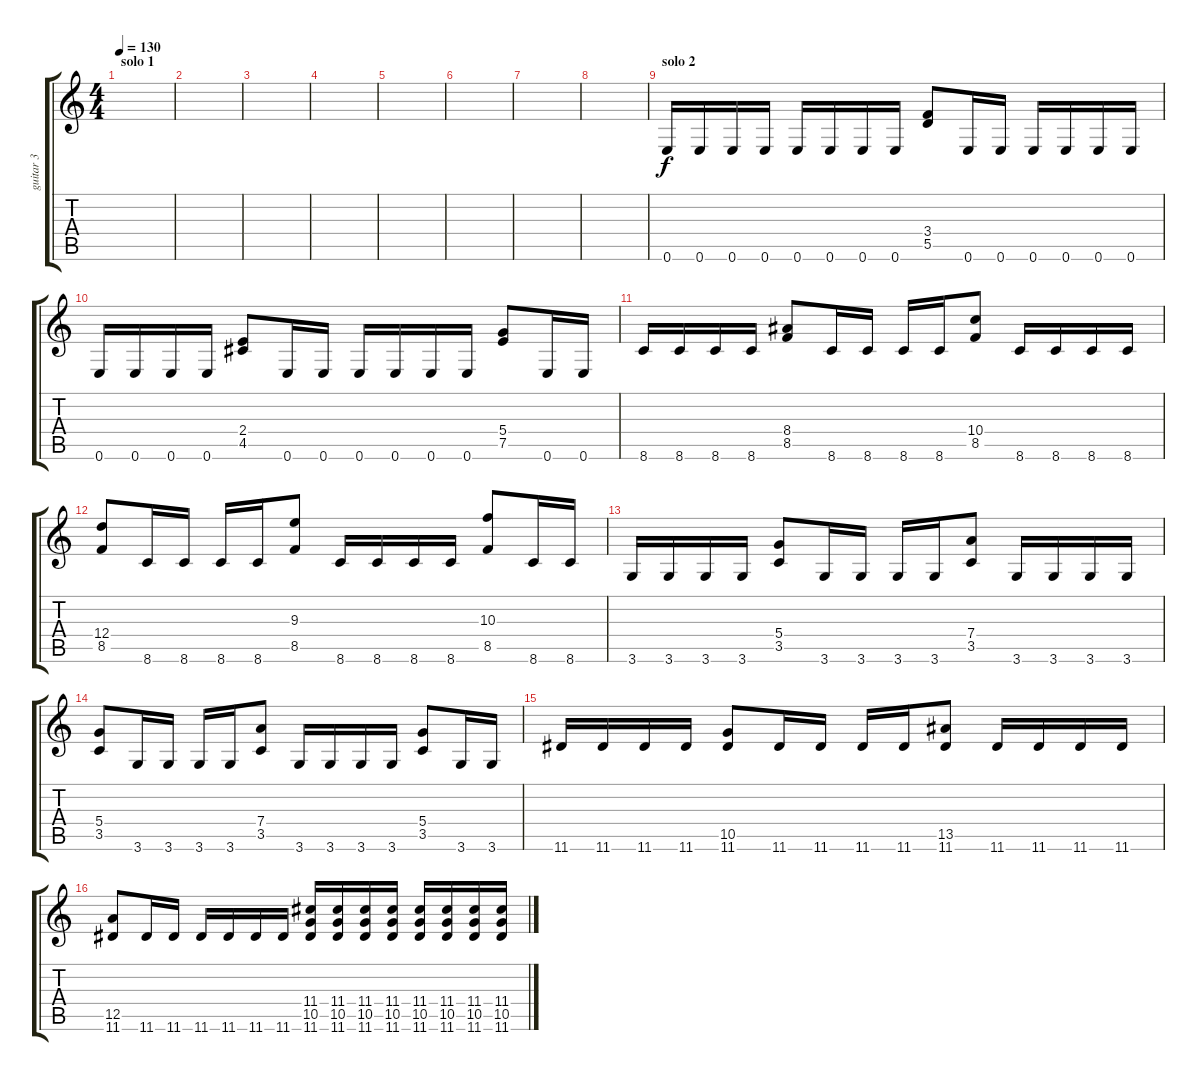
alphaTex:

\track ("guitar 3 " "guitar 3 ") {instrument distortionguitar}
\staff {score tabs}
\tuning (E4 B3 G3 D3 A2 E2) {hide}
\ts (4 4)
\section ("" "solo 1")
\tempo 130
\clef g2
\ks c
|
|
|
|
|
|
|
|
\section ("" "solo 2")
0.6.16 0.6.16 0.6.16 0.6.16 0.6.16 0.6.16 0.6.16 0.6.16 (3.4 5.5).8 0.6.16 0.6.16 0.6.16 0.6.16 0.6.16 0.6.16 |
0.6.16 0.6.16 0.6.16 0.6.16 (2.4 4.5).8 0.6.16 0.6.16 0.6.16 0.6.16 0.6.16 0.6.16 (5.4 7.5).8 0.6.16 0.6.16 |
8.6.16 8.6.16 8.6.16 8.6.16 (8.4 8.5).8 8.6.16 8.6.16 8.6.16 8.6.16 (10.4 8.5).8 8.6.16 8.6.16 8.6.16 8.6.16 |
(12.4 8.5).8 8.6.16 8.6.16 8.6.16 8.6.16 (9.3 8.5).8 8.6.16 8.6.16 8.6.16 8.6.16 (10.3 8.5).8 8.6.16 8.6.16 |
3.6.16 3.6.16 3.6.16 3.6.16 (5.4 3.5).8 3.6.16 3.6.16 3.6.16 3.6.16 (7.4 3.5).8 3.6.16 3.6.16 3.6.16 3.6.16 |
(5.4 3.5).8 3.6.16 3.6.16 3.6.16 3.6.16 (7.4 3.5).8 3.6.16 3.6.16 3.6.16 3.6.16 (5.4 3.5).8 3.6.16 3.6.16 |
11.6.16 11.6.16 11.6.16 11.6.16 (10.5 11.6).8 11.6.16 11.6.16 11.6.16 11.6.16 (13.5 11.6).8 11.6.16 11.6.16 11.6.16 11.6.16 |
(12.5 11.6).8 11.6.16 11.6.16 11.6.16 11.6.16 11.6.16 11.6.16 (11.4 10.5 11.6).16 (11.4 10.5 11.6).16 (11.4 10.5 11.6).16 (11.4 10.5 11.6).16 (11.4 10.5 11.6).16 (11.4 10.5 11.6).16 (11.4 10.5 11.6).16 (11.4 10.5 11.6).16
